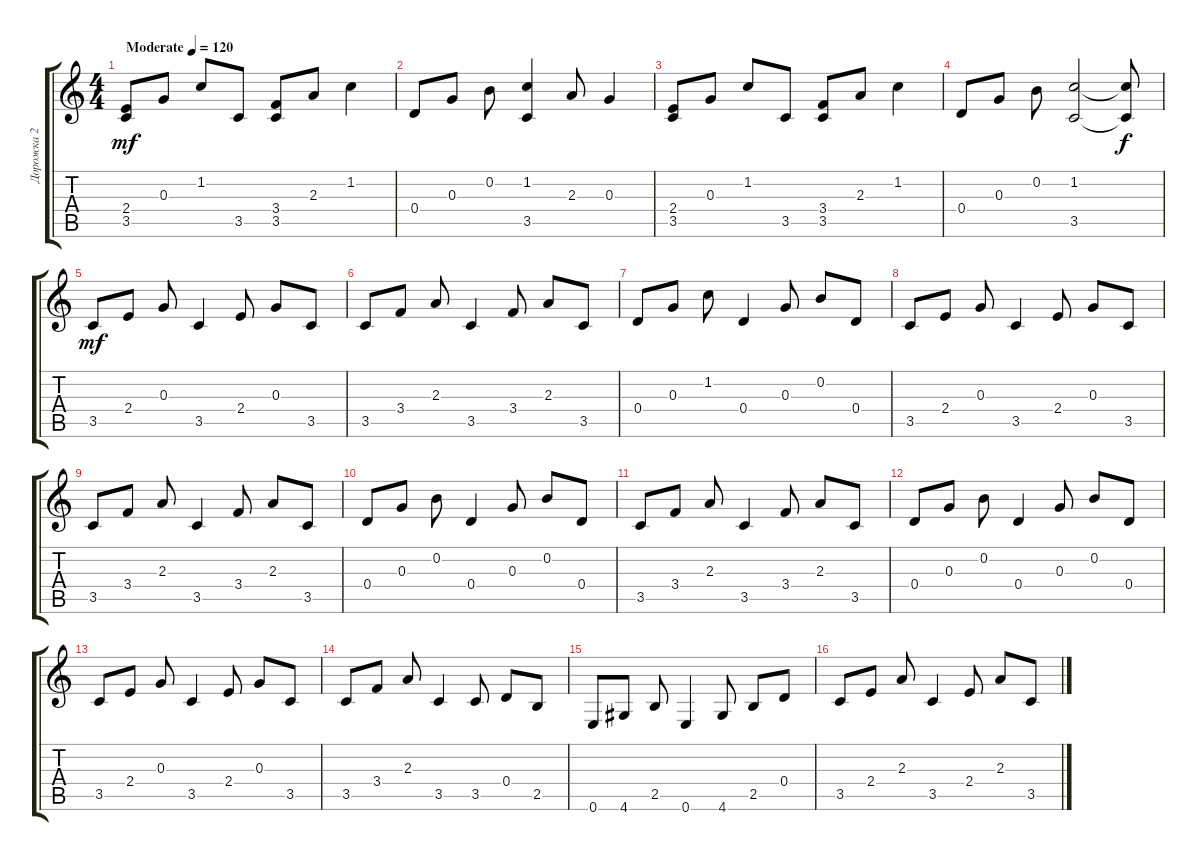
\track ("Дорожка 2" "Дорожка 2") {instrument acousticguitarsteel}
\staff {score tabs}
\tuning (E4 B3 G3 D3 A2 E2) {hide}
\ts (4 4)
\tempo (120 "Moderate")
\clef g2
\ks c
(2.4 3.5).8{dy mf instrument acousticguitarsteel} 0.3.8 1.2.8 3.5.8 (3.4 3.5).8 2.3.8 1.2.4 |
0.4.8 0.3.8 0.2.8 (1.2 3.5).4 2.3.8 0.3.4 |
(2.4 3.5).8 0.3.8 1.2.8 3.5.8 (3.4 3.5).8 2.3.8 1.2.4 |
0.4.8 0.3.8 0.2.8 (1.2 3.5).2 (1.2{t} 3.5{t}).8{dy f} |
3.5.8{dy mf} 2.4.8 0.3.8 3.5.4 2.4.8 0.3.8 3.5.8 |
3.5.8 3.4.8 2.3.8 3.5.4 3.4.8 2.3.8 3.5.8 |
0.4.8 0.3.8 1.2.8 0.4.4 0.3.8 0.2.8 0.4.8 |
3.5.8 2.4.8 0.3.8 3.5.4 2.4.8 0.3.8 3.5.8 |
3.5.8 3.4.8 2.3.8 3.5.4 3.4.8 2.3.8 3.5.8 |
0.4.8 0.3.8 0.2.8 0.4.4 0.3.8 0.2.8 0.4.8 |
3.5.8 3.4.8 2.3.8 3.5.4 3.4.8 2.3.8 3.5.8 |
0.4.8 0.3.8 0.2.8 0.4.4 0.3.8 0.2.8 0.4.8 |
3.5.8 2.4.8 0.3.8 3.5.4 2.4.8 0.3.8 3.5.8 |
3.5.8 3.4.8 2.3.8 3.5.4 3.5.8 0.4.8 2.5.8 |
0.6.8 4.6.8 2.5.8 0.6.4 4.6.8 2.5.8 0.4.8 |
3.5.8 2.4.8 2.3.8 3.5.4 2.4.8 2.3.8 3.5.8
